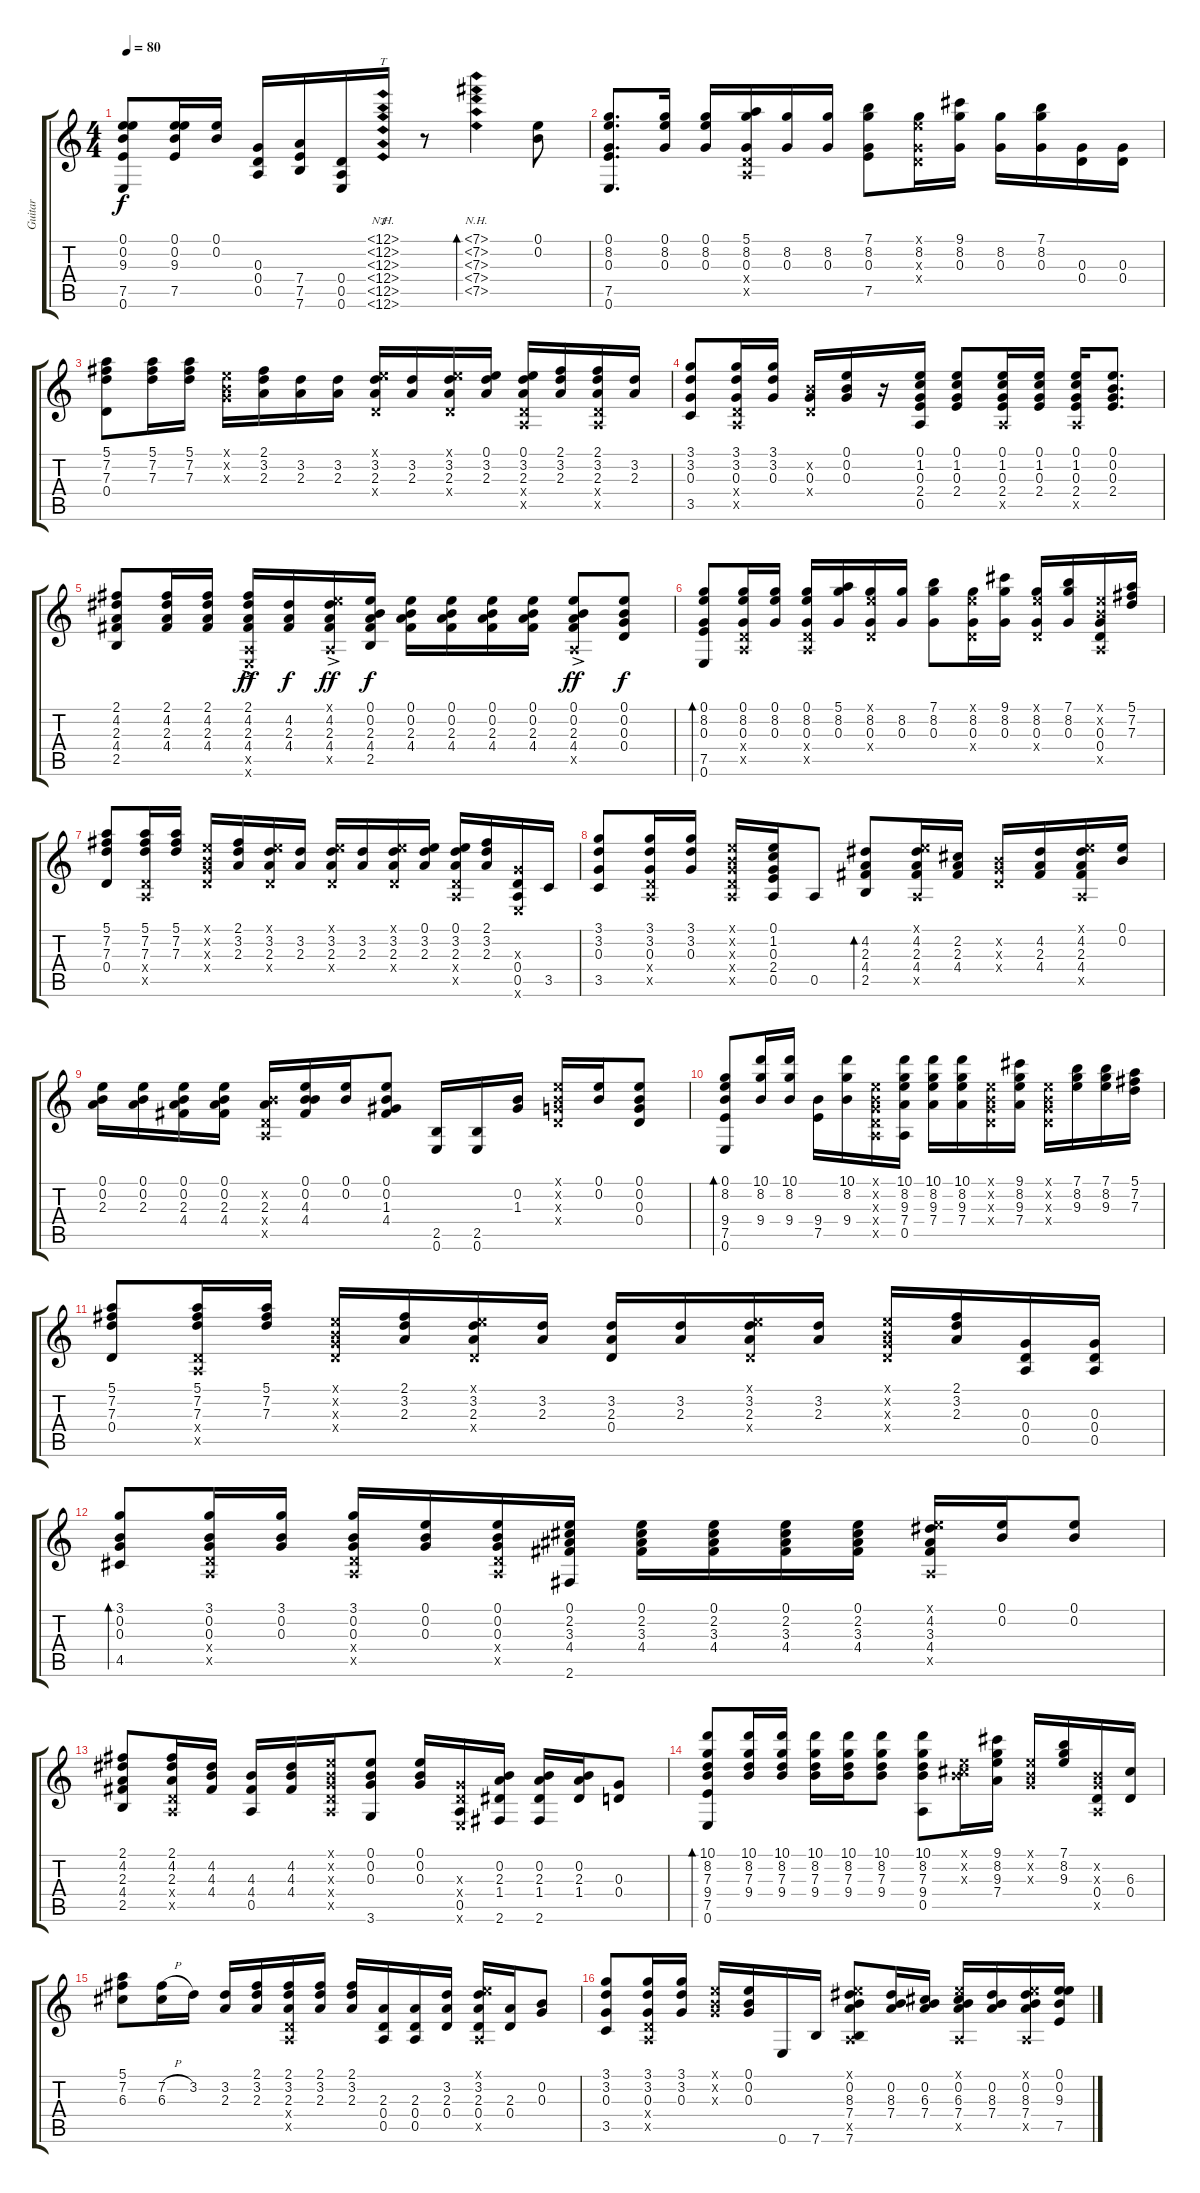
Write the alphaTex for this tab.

\track ("Guitar" "Guitar") {instrument acousticguitarsteel}
\staff {score tabs}
\tuning (E4 B3 G3 D3 A2 E2) {hide}
\ts (4 4)
\tempo 80
\clef g2
\ks c
(0.1 0.2 9.3 7.5 0.6).8{dy f} (0.1 0.2 9.3 7.5).16 (0.1 0.2).16 (0.3 0.4 0.5).16 (7.4 7.5 7.6).16 (0.4 0.5 0.6).16 (12.1{nh} 12.2{nh} 12.3{nh} 12.4{nh} 12.5{nh} 12.6{nh}).16{tt} r.8 (7.1{nh} 7.2{nh} 7.3{nh} 7.4{nh} 7.5{nh}).4{bd 60} (0.1 0.2).8 |
(0.1 8.2 0.3 7.5 0.6).8{d} (0.1 8.2 0.3).16 (0.1 8.2 0.3).16 (5.1 8.2 0.3 0.4{x} 0.5{x}).16 (8.2 0.3).16 (8.2 0.3).16 (7.1 8.2 0.3 7.5).8 (0.1{x} 8.2 0.3{x} 0.4{x}).16 (9.1 8.2 0.3).16 (8.2 0.3).16 (7.1 8.2 0.3).16 (0.3 0.4).16 (0.3 0.4).16 |
(5.1 7.2 7.3 0.4).8 (5.1 7.2 7.3).16 (5.1 7.2 7.3).16 (0.1{x} 0.2{x} 0.3{x}).16 (2.1 3.2 2.3).16 (3.2 2.3).16 (3.2 2.3).16 (0.1{x} 3.2 2.3 0.4{x}).16 (3.2 2.3).16 (0.1{x} 3.2 2.3 0.4{x}).16 (0.1 3.2 2.3).16 (0.1 3.2 2.3 0.4{x} 0.5{x}).16 (2.1 3.2 2.3).16 (2.1 3.2 2.3 0.4{x} 0.5{x}).16 (3.2 2.3).16 |
(3.1 3.2 0.3 3.5).8 (3.1 3.2 0.3 0.4{x} 0.5{x}).16 (3.1 3.2 0.3).16 (0.2{x} 0.3 0.4{x}).16 (0.1 0.2 0.3).16 r.16 (0.1 1.2 0.3 2.4 0.5).16 (0.1 1.2 0.3 2.4).8 (0.1 1.2 0.3 2.4 0.5{x}).16 (0.1 1.2 0.3 2.4).16 (0.1 1.2 0.3 2.4 0.5{x}).16 (0.1 0.2 0.3 2.4).8{d} |
(2.1 4.2 2.3 4.4 2.5).8 (2.1 4.2 2.3 4.4).16 (2.1 4.2 2.3 4.4).16 (2.1{ac} 4.2{ac} 2.3{ac} 4.4{ac} 0.5{ac x} 0.6{ac x}).16{dy ff} (4.2 2.3 4.4).16{dy f} (0.1{ac x} 4.2{ac} 2.3{ac} 4.4{ac} 0.5{ac x}).16{dy ff} (0.1 0.2 2.3 4.4 2.5).16{dy f} (0.1 0.2 2.3 4.4).16 (0.1 0.2 2.3 4.4).16 (0.1 0.2 2.3 4.4).16 (0.1 0.2 2.3 4.4).16 (0.1{ac} 0.2{ac} 2.3{ac} 4.4{ac} 0.5{ac x}).8{dy ff} (0.1 0.2 0.3 0.4).8{dy f} |
(0.1 8.2 0.3 7.5 0.6).8{bd 60} (0.1 8.2 0.3 0.4{x} 0.5{x}).16 (0.1 8.2 0.3).16 (0.1 8.2 0.3 0.4{x} 0.5{x}).16 (5.1 8.2 0.3).16 (0.1{x} 8.2 0.3 0.4{x}).16 (8.2 0.3).16 (7.1 8.2 0.3).8 (0.1{x} 8.2 0.3 0.4{x}).16 (9.1 8.2 0.3).16 (0.1{x} 8.2 0.3 0.4{x}).16 (7.1 8.2 0.3).16 (0.1{x} 0.2{x} 0.3 0.4 0.5{x}).16 (5.1 7.2 7.3).16 |
(5.1 7.2 7.3 0.4).8 (5.1 7.2 7.3 0.4{x} 0.5{x}).16 (5.1 7.2 7.3).16 (0.1{x} 0.2{x} 0.3{x} 0.4{x}).16 (2.1 3.2 2.3).16 (0.1{x} 3.2 2.3 0.4{x}).16 (3.2 2.3).16 (0.1{x} 3.2 2.3 0.4{x}).16 (3.2 2.3).16 (0.1{x} 3.2 2.3 0.4{x}).16 (0.1 3.2 2.3).16 (0.1 3.2 2.3 0.4{x} 0.5{x}).16 (2.1 3.2 2.3).16 (0.3{x} 0.4 0.5 0.6{x}).16 3.5.16 |
(3.1 3.2 0.3 3.5).8 (3.1 3.2 0.3 0.4{x} 0.5{x}).16 (3.1 3.2 0.3).16 (0.1{x} 0.2{x} 0.3{x} 0.4{x} 0.5{x}).16 (0.1 1.2 0.3 2.4 0.5).16 0.5.8 (4.2 2.3 4.4 2.5).8{bd 60} (0.1{x} 4.2 2.3 4.4 0.5{x}).16 (2.2 2.3 4.4).16 (0.2{x} 0.3{x} 0.4{x}).16 (4.2 2.3 4.4).16 (0.1{x} 4.2 2.3 4.4 0.5{x}).16 (0.1 0.2).16 |
(0.1 0.2 2.3).16 (0.1 0.2 2.3).16 (0.1 0.2 2.3 4.4).16 (0.1 0.2 2.3 4.4).16 (0.2{x} 2.3 0.4{x} 0.5{x}).16 (0.1 0.2 4.3 4.4).16 (0.1 0.2).16 (0.1 0.2 1.3 4.4).8 (2.5 0.6).16 (2.5 0.6).16 (0.2 1.3).16 (0.1{x} 0.2{x} 0.3{x} 0.4{x}).16 (0.1 0.2).16 (0.1 0.2 0.3 0.4).8 |
(0.1 8.2 9.4 7.5 0.6).8{bd 60} (10.1 8.2 9.4).16 (10.1 8.2 9.4).16 (9.4 7.5).16 (10.1 8.2 9.4).16 (0.1{x} 0.2{x} 0.3{x} 0.4{x} 0.5{x}).16 (10.1 8.2 9.3 7.4 0.5).16 (10.1 8.2 9.3 7.4).16 (10.1 8.2 9.3 7.4).16 (0.1{x} 0.2{x} 0.3{x} 0.4{x}).16 (9.1 8.2 9.3 7.4).16 (0.1{x} 0.2{x} 0.3{x} 0.4{x}).16 (7.1 8.2 9.3).16 (7.1 8.2 9.3).16 (5.1 7.2 7.3).16 |
(5.1 7.2 7.3 0.4).8 (5.1 7.2 7.3 0.4{x} 0.5{x}).16 (5.1 7.2 7.3).16 (0.1{x} 0.2{x} 0.3{x} 0.4{x}).16 (2.1 3.2 2.3).16 (0.1{x} 3.2 2.3 0.4{x}).16 (3.2 2.3).16 (3.2 2.3 0.4).16 (3.2 2.3).16 (0.1{x} 3.2 2.3 0.4{x}).16 (3.2 2.3).16 (0.1{x} 0.2{x} 0.3{x} 0.4{x}).16 (2.1 3.2 2.3).16 (0.3 0.4 0.5).16 (0.3 0.4 0.5).16 |
(3.1 0.2 0.3 4.5).8{bd 60} (3.1 0.2 0.3 0.4{x} 0.5{x}).16 (3.1 0.2 0.3).16 (3.1 0.2 0.3 0.4{x} 0.5{x}).16 (0.1 0.2 0.3).16 (0.1 0.2 0.3 0.4{x} 0.5{x}).16 (0.1 2.2 3.3 4.4 2.6).16 (0.1 2.2 3.3 4.4).16 (0.1 2.2 3.3 4.4).16 (0.1 2.2 3.3 4.4).16 (0.1 2.2 3.3 4.4).16 (0.1{x} 4.2 3.3 4.4 0.5{x}).16 (0.1 0.2).16 (0.1 0.2).8 |
(2.1 4.2 2.3 4.4 2.5).8 (2.1 4.2 2.3 0.4{x} 0.5{x}).16 (4.2 4.3 4.4).16 (4.3 4.4 0.5).16 (4.2 4.3 4.4).16 (0.1{x} 0.2{x} 0.3{x} 0.4{x} 0.5{x}).16 (0.1 0.2 0.3 3.6).8 (0.1 0.2 0.3).16 (0.3{x} 0.4{x} 0.5 0.6{x}).16 (0.2 2.3 1.4 2.6).16 (0.2 2.3 1.4 2.6).16 (0.2 2.3 1.4).16 (0.3 0.4).8 |
(10.1 8.2 7.3 9.4 7.5 0.6).8{bd 60} (10.1 8.2 7.3 9.4).16 (10.1 8.2 7.3 9.4).16 (10.1 8.2 7.3 9.4).16 (10.1 8.2 7.3 9.4).16 (10.1 8.2 7.3 9.4).8 (10.1 8.2 7.3 9.4 0.5).8 (0.1{x} 0.2{x} 6.3{x}).16 (9.1 8.2 9.3 7.4).16 (0.1{x} 0.2{x} 0.3{x}).16 (7.1 8.2 9.3).16 (0.2{x} 0.3{x} 0.4 0.5{x}).16 (6.3 0.4).16 |
(5.1 7.2 6.3).8 (7.2{h} 6.3).16 3.2.16 (3.2 2.3).16 (2.1 3.2 2.3).16 (2.1 3.2 2.3 0.4{x} 0.5{x}).16 (2.1 3.2 2.3).16 (2.1 3.2 2.3).16 (2.3 0.4 0.5).16 (2.3 0.4 0.5).16 (3.2 2.3 0.4).16 (0.1{x} 3.2 2.3 0.4 0.5{x}).16 (2.3 0.4).16 (0.2 0.3).8 |
(3.1 3.2 0.3 3.5).8 (3.1 3.2 0.3 0.4{x} 0.5{x}).16 (3.1 3.2 0.3).16 (0.1{x} 0.2{x} 0.3{x}).16 (0.1 0.2 0.3).16 0.6.16 7.6.16 (0.1{x} 0.2 8.3 7.4 0.5{x} 7.6).8 (0.2 8.3 7.4).16 (0.2 6.3 7.4).16 (0.1{x} 0.2 6.3 7.4 0.5{x}).16 (0.2 8.3 7.4).16 (0.1{x} 0.2 8.3 7.4 0.5{x}).16 (0.1 0.2 9.3 7.5).16
